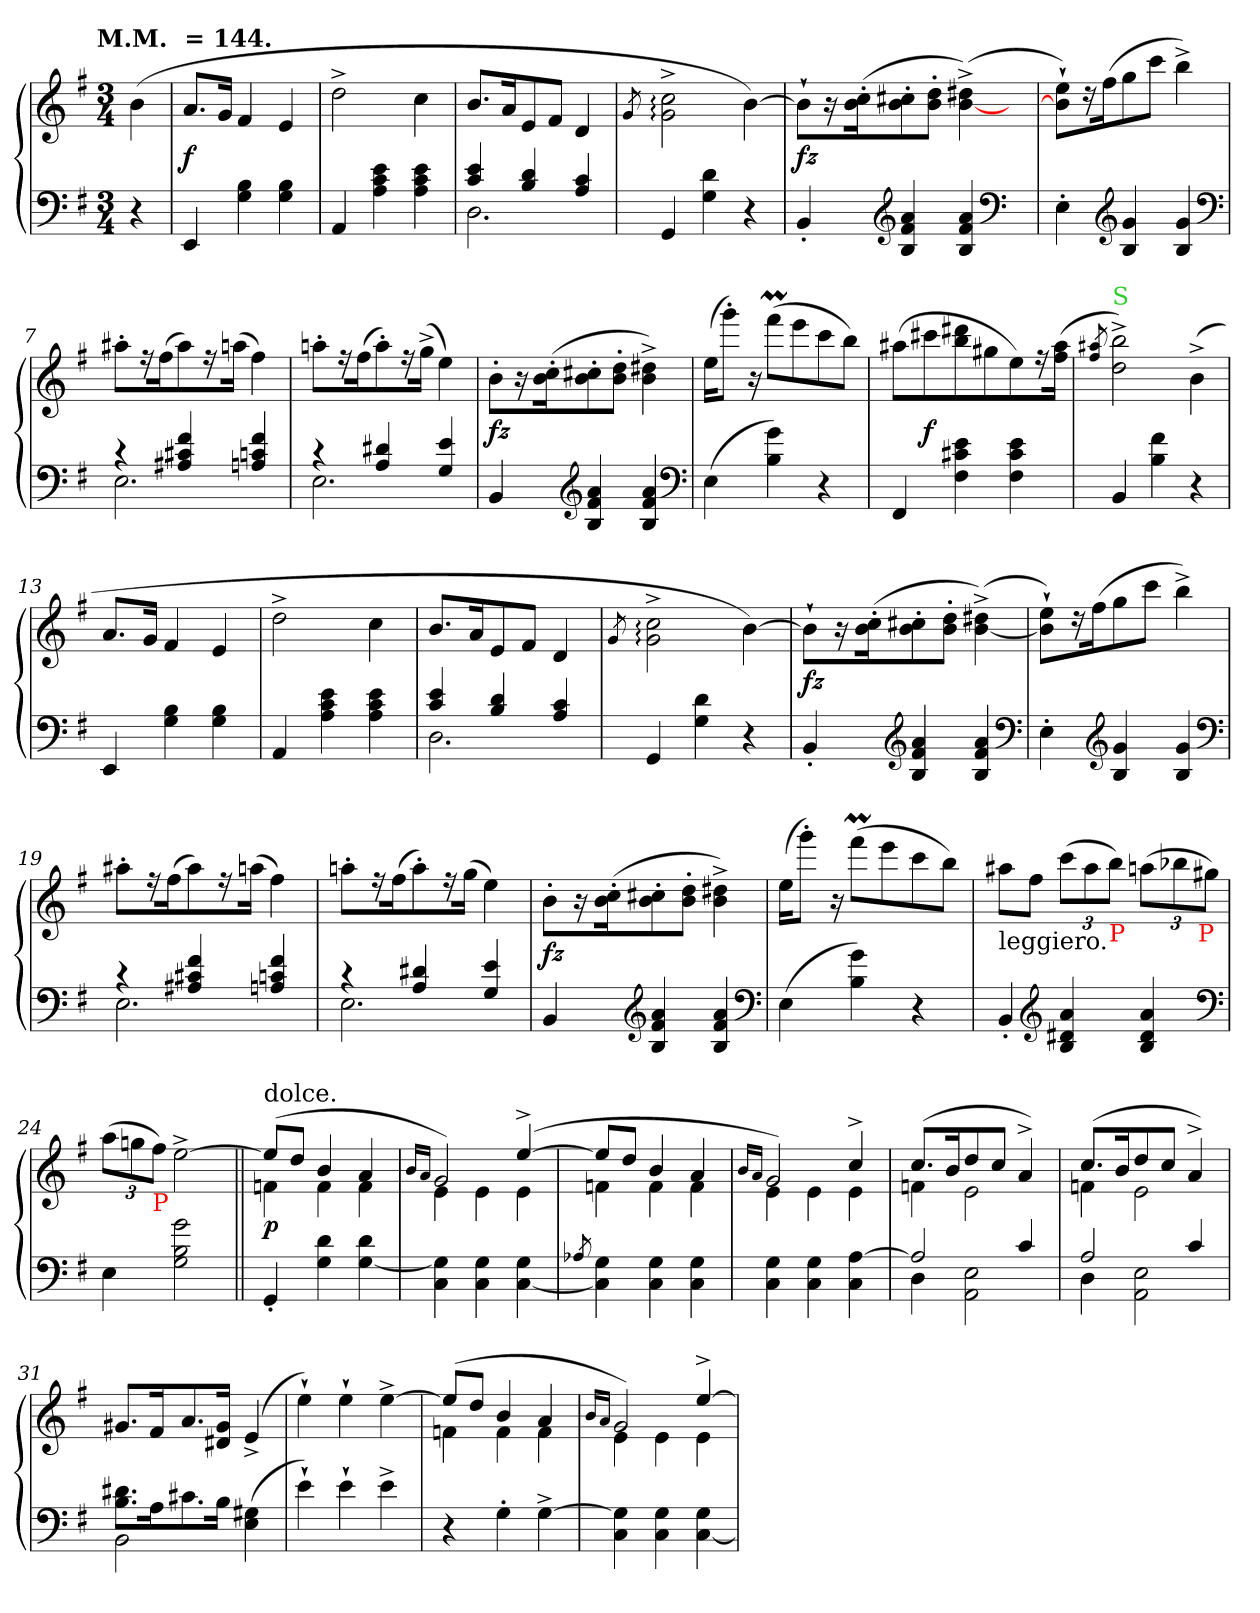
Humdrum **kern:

**kern	**kern	**dynam
*part1	*part1	*part1
*staff2	*staff1	*staff1/2
*clefF4	*clefG2	*
*k[f#]	*k[f#]	*
*e:	*e:	*
!!LO:TX:omd:t=M.M. &nbsp;=&nbsp;144.
*M3/4	*M3/4	*
*MM144	*MM144	*
=	=	=
4r	(>4b	.
=1	=1	=1
4EE	8.aL	f
.	16gJk	.
4B 4G	4f#	.
4B 4G	4e	.
=2	=2	=2
4AA	2dd^	.
4e 4c 4A	.	.
4e 4c 4A	4cc	.
=3	=3	=3
*^	*	*
4e 4c	2.D	8.bL	.
.	.	16ak	.
4d 4B	.	8e	.
.	.	8f#J	.
4c 4A	.	4d	.
*v	*v	*	*
=4	=4	=4
.	8qg/	.
4GG	2cc:^\ 2g:^\	.
4d 4G	.	.
4r	[4b)	.
=5	=5	=5
4BB'	8b`L]	fz
.	16r	.
.	(>16cc' 16b'k	.
*clefG2	*	*
4a 4f# 4B	8cc#X' 8b'	.
.	8dd' 8b'J	.
4a 4f# 4B	(4dd#X^< [4b^<)	.
*clefF4	*	*
8ryy	8ryy	.
=6	=6	=6
4E'	8ee` 8b]`L)	.
.	16r	.
.	(>16ff#k	.
*clefG2	*	*
4g 4B	8gg	.
.	8cccJ	.
4g 4B	4bb^<)	.
*clefF4	*	*
=7	=7	=7
*^	*	*
4rc	2.E	8aa#X'L	.
.	.	16r	.
.	.	(>16ff#k	.
4f# 4c#X 4A#X	.	8aa#)	.
.	.	16r	.
.	.	(>16aanJk	.
4f# 4cn 4An	.	4ff#)	.
=8	=8	=8	=8
4rc	2.E	8aan'L	.
.	.	16r	.
.	.	(>16ff#k	.
4d#X 4A	.	8aa')	.
.	.	16r	.
.	.	(>16gg^Jk	.
4e 4G	.	4ee)	.
*v	*v	*	*
=9	=9	=9
4BB	8b'L	fz
.	16r	.
.	(>16cc' 16b'k	.
*clefG2	*	*
4a 4f# 4B	8cc#X' 8b'	.
.	8dd' 8b'J	.
4a 4f# 4B	4dd#X^< 4b^<)	.
*clefF4	*	*
=10	=10	=10
(>4E	(>16eeKL	.
.	8ggg'J)	.
.	16r	.
4g 4B)	(>8fff#mL	.
.	8eee	.
4r	8ccc	.
.	8bbJ)	.
=11	=11	=11
4FF#	(>8aa#XL	.
.	8ccc#X	f
4e 4c#X 4F#	8ddd#X 8bb	.
.	8gg#X	.
4e 4c# 4F#	8ee)	.
.	16r	.
.	(>16aa# 16ff#Jk	.
=12	=12	=12
.	8qff#/ 8qaa#X/	.
!	!LO:TX:a:color=limegreen:t=S	!
4BB	2bb^< 2dd^<)	.
4f# 4B	.	.
4r	(>4b^<	.
=13	=13	=13
4EE	8.aL	.
.	16gJk	.
4B 4G	4f#	.
4B 4G	4e	.
=14	=14	=14
4AA	2dd^	.
4e 4c 4A	.	.
4e 4c 4A	4cc	.
=15	=15	=15
*^	*	*
4e 4c	2.D	8.bL	.
.	.	16ak	.
4d 4B	.	8e	.
.	.	8f#J	.
4c 4A	.	4d	.
*v	*v	*	*
=16	=16	=16
.	8qg/	.
4GG	2cc:^\ 2g:^\	.
4d 4G	.	.
4r	[4b)	.
=17	=17	=17
4BB'	8b`L]	fz
.	16r	.
.	(>16cc' 16b'k	.
*clefG2	*	*
4a 4f# 4B	8cc#X' 8b'	.
.	8dd' 8b'J	.
4a 4f# 4B	(>4dd#X^< [4b^<)	.
*clefF4	*	*
=18	=18	=18
4E'	8ee` 8b]`L)	.
.	16r	.
.	(>16ff#k	.
*clefG2	*	*
4g 4B	8gg	.
.	8cccJ	.
4g 4B	4bb^<)	.
*clefF4	*	*
=19	=19	=19
*^	*	*
4rc	2.E	8aa#X'L	.
.	.	16r	.
.	.	(>16ff#k	.
4f# 4c#X 4A#X	.	8aa#)	.
.	.	16r	.
.	.	(>16aanJk	.
4f# 4cn 4An	.	4ff#)	.
=20	=20	=20	=20
4rc	2.E	8aan'L	.
.	.	16r	.
.	.	(>16ff#k	.
4d#X 4A	.	8aa')	.
.	.	16r	.
.	.	(>16ggJk	.
4e 4G	.	4ee)	.
*v	*v	*	*
=21	=21	=21
4BB	8b'L	fz
.	16r	.
.	(>16cc' 16b'k	.
*clefG2	*	*
4a 4f# 4B	8cc#X' 8b'	.
.	8dd' 8b'J	.
4a 4f# 4B	4dd#X^< 4b^<)	.
*clefF4	*	*
=22	=22	=22
(>4E	(>16eeKL	.
.	8ggg'J)	.
.	16r	.
4g 4B)	(>8fff#mL	.
.	8eee	.
4r	8ccc	.
.	8bbJ)	.
=23	=23	=23
!	!LO:TX:b:t=leggiero.	!
4BB'	8aa#XL	.
.	8ff#J	.
*clefG2	*	*
*	*Xbrackettup	*
4a 4d#X 4B	(>12cccL	.
.	12aa#	.
!	!LO:TX:b:color=red:t=P	!
.	12bbJ)	.
4a 4d# 4B	(>12aanL	.
.	12bb-X	.
!	!LO:TX:b:color=red:t=P	!
.	12gg#XJ)	.
*clefF4	*	*
=24	=24	=24
4E	(>12aaL	.
.	12ggn	.
!	!LO:TX:b:color=red:t=P	!
.	12ff#J)	.
2g 2B 2G	[2ee^<	.
=25||	=25||	=25||
*	*^	*
!	!LO:TX:a:t=dolce.	!	!
4GG'	(>8eeL]	4fn	p
.	8ddJ	.	.
4d 4G	4b	4f	.
4d [4G	4a	4f	.
=26	=26	=26	=26
.	16qb/LL	.	.
.	16qa/JJ	.	.
4G] 4C	2g)	4e	.
4G 4C	.	4e	.
4G [4C	(>[4ee^	4e	.
=27	=27	=27	=27
8qA-X/	.	.	.
4G 4C]	8eeL]	4fn	.
.	8ddJ	.	.
4G 4C	4b	4f	.
4G 4C	4a	4f	.
=28	=28	=28	=28
.	16qb/LL	.	.
.	16qa/JJ	.	.
4G 4C	2g)	4e	.
4G 4C	.	4e	.
[4A 4C	4cc^	4e	.
=29	=29	=29	=29
*^	*	*	*
2A]	4D	(>8.ccL	4fn	.
.	.	16bk	.	.
.	2E 2AA	8dd	2e	.
.	.	8ccJ	.	.
4c	.	4a^)	.	.
=30	=30	=30	=30	=30
2A	4D	(>8.ccL	4fn	.
.	.	16bk	.	.
.	2E 2AA	8dd	2e	.
.	.	8ccJ	.	.
4c	.	4a^)	.	.
*	*	*v	*v	*
=31	=31	=31	=31
8.B\ 8.d#X\L	2BB	8.g#XL	.
16Ak	.	16f#k	.
8.c#X\	.	8.a/	.
16BJk	.	16g# 16d#Jk	.
(>4G#X 4E	4ryy	(<4e^>	.
*v	*v	*	*
=32	=32	=32
4e`)	4ee`)	.
4e`	4ee`	.
4e^	[4ee^	.
=33	=33	=33
*	*^	*
4r	(>8eeL]	4fn	.
.	8ddJ	.	.
4G'	4b	4f	.
[4G^	4a	4f	.
=34	=34	=34	=34
.	16qb/LL	.	.
.	16qa/JJ	.	.
4G] 4C	2g)	4e	.
4G 4C	.	4e	.
4G [4C	[4ee^	4e	.
*	*v	*v	*
=	=	=
*-	*-	*-
